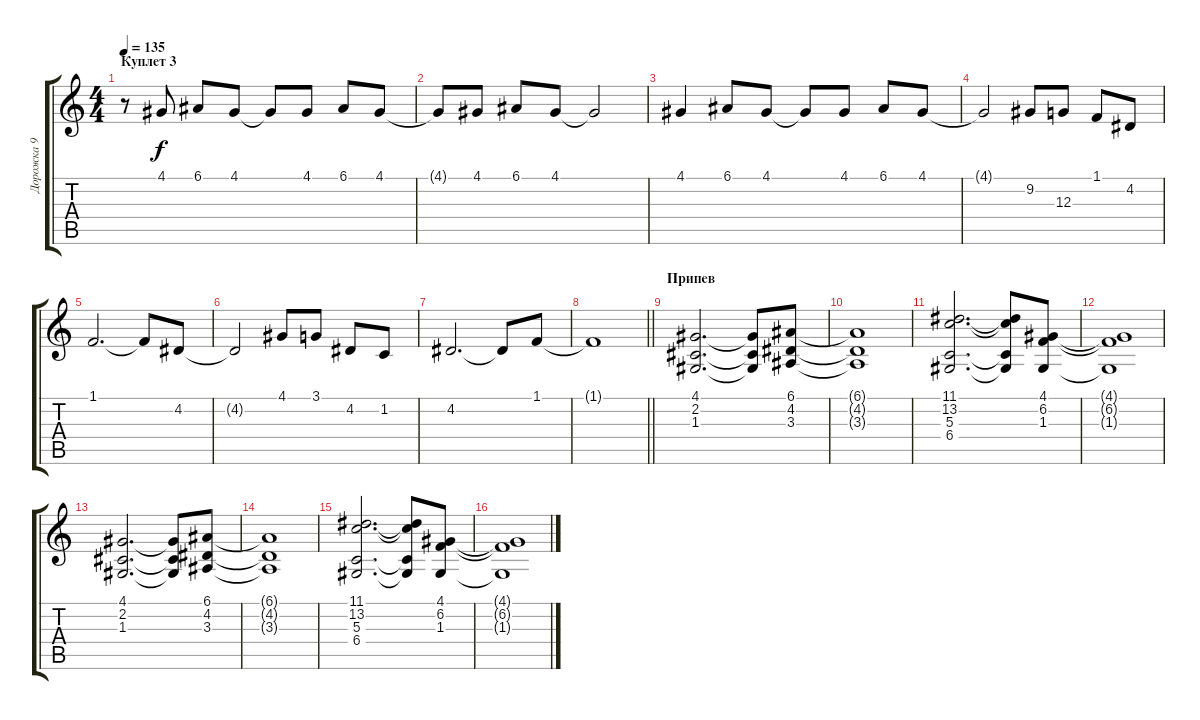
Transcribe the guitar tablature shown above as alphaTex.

\track ("Дорожка 9" "Дорожка 9") {instrument stringensemble1}
\staff {score tabs}
\tuning (E4 B3 G3 D3 A2 E2) {hide}
\ts (4 4)
\section ("" "Куплет 3")
\tempo 135
\clef g2
\ks c
r.8{dy f} 4.1.8 6.1.8 4.1.8 4.1{t}.8 4.1.8 6.1.8 4.1.8 |
4.1{t}.8 4.1.8 6.1.8 4.1.8 4.1{t}.2 |
4.1.4 6.1.8 4.1.8 4.1{t}.8 4.1.8 6.1.8 4.1.8 |
4.1{t}.2 9.2.8 12.3.8 1.1.8 4.2.8 |
1.1.2{d} 1.1{t}.8 4.2.8 |
4.2{t}.2 4.1.8 3.1.8 4.2.8 1.2.8 |
4.2.2{d} 4.2{t}.8 1.1.8 |
\barLineRight lightlight
1.1{t}.1 |
\section ("" "Припев")
(4.1 2.2 1.3).2{d volume 13} (4.1{t} 2.2{t} 1.3{t}).8 (6.1 4.2 3.3).8 |
(6.1{t} 4.2{t} 3.3{t}).1 |
(11.1 13.2 5.3 6.4).2{d} (11.1{t} 13.2{t} 5.3{t} 6.4{t}).8 (4.1 6.2 1.3).8 |
(4.1{t} 6.2{t} 1.3{t}).1 |
(4.1 2.2 1.3).2{d} (4.1{t} 2.2{t} 1.3{t}).8 (6.1 4.2 3.3).8 |
(6.1{t} 4.2{t} 3.3{t}).1 |
(11.1 13.2 5.3 6.4).2{d} (11.1{t} 13.2{t} 5.3{t} 6.4{t}).8 (4.1 6.2 1.3).8 |
(4.1{t} 6.2{t} 1.3{t}).1
